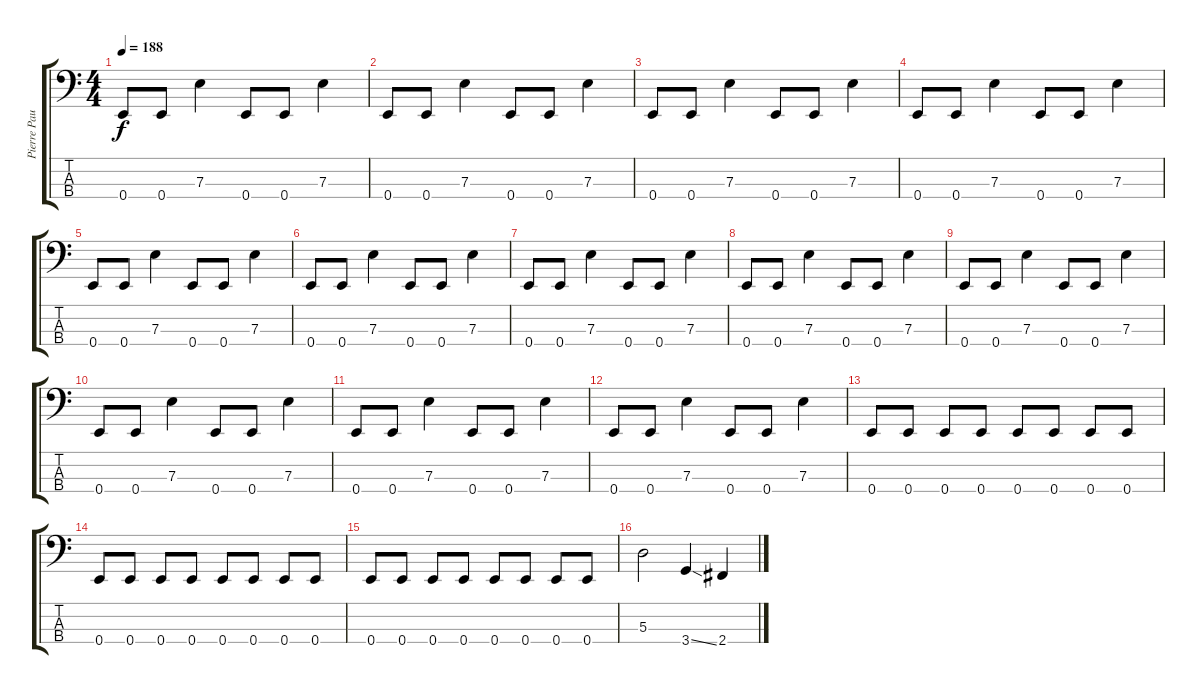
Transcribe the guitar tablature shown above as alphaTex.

\track ("Pierre Paul" "Pierre Pau") {instrument electricbasspick}
\staff {score tabs}
\tuning (G2 D2 A1 E1) {hide}
\ts (4 4)
\tempo 188
\clef f4
\ks c
0.4.8{dy f instrument electricbasspick} 0.4.8 7.3.4 0.4.8 0.4.8 7.3.4 |
0.4.8 0.4.8 7.3.4 0.4.8 0.4.8 7.3.4 |
0.4.8 0.4.8 7.3.4 0.4.8 0.4.8 7.3.4 |
0.4.8 0.4.8 7.3.4 0.4.8 0.4.8 7.3.4 |
0.4.8 0.4.8 7.3.4 0.4.8 0.4.8 7.3.4 |
0.4.8 0.4.8 7.3.4 0.4.8 0.4.8 7.3.4 |
0.4.8 0.4.8 7.3.4 0.4.8 0.4.8 7.3.4 |
0.4.8 0.4.8 7.3.4 0.4.8 0.4.8 7.3.4 |
0.4.8 0.4.8 7.3.4 0.4.8 0.4.8 7.3.4 |
0.4.8 0.4.8 7.3.4 0.4.8 0.4.8 7.3.4 |
0.4.8 0.4.8 7.3.4 0.4.8 0.4.8 7.3.4 |
0.4.8 0.4.8 7.3.4 0.4.8 0.4.8 7.3.4 |
0.4.8 0.4.8 0.4.8 0.4.8 0.4.8 0.4.8 0.4.8 0.4.8 |
0.4.8 0.4.8 0.4.8 0.4.8 0.4.8 0.4.8 0.4.8 0.4.8 |
0.4.8 0.4.8 0.4.8 0.4.8 0.4.8 0.4.8 0.4.8 0.4.8 |
5.3.2 3.4{ss}.4 2.4.4
